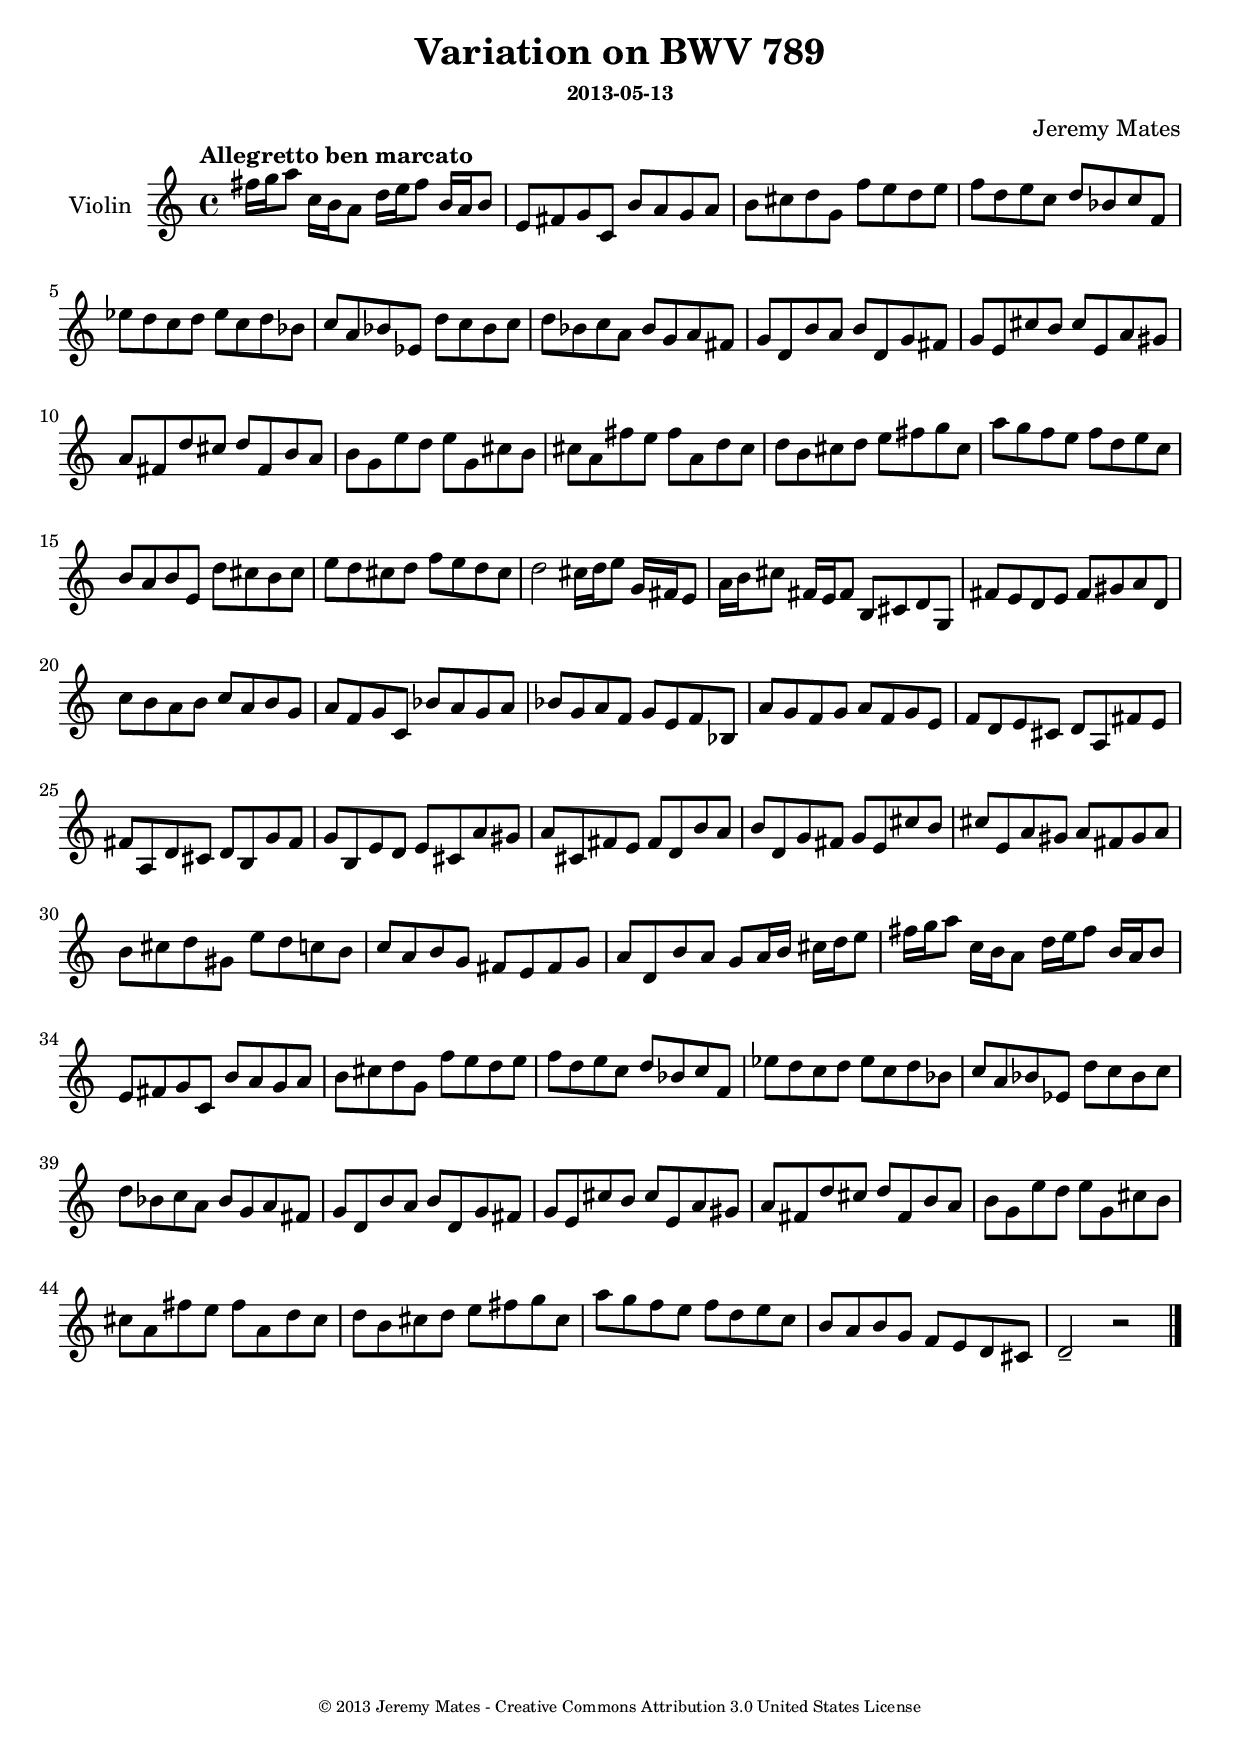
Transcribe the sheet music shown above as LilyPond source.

% LilyPond engraving system - http://www.lilypond.org/

\version "2.16.0"
\include "articulate.ly"
\header {
  title       = "Variation on BWV 789"
  subsubtitle = "2013-05-13"
  composer    = "Jeremy Mates"
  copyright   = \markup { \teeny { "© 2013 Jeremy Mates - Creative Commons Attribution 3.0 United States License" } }
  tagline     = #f
}

blackspots = \relative f'' {
  \accidentalStyle "piano"        % PORTABILITY comment out if lilypond < 2.16

  fis16 g a8 c,16 b a8  d16 e fis8 b,16 a b8
  e,8 fis g c,          b' a g a
  b8 cis d g,           f' e d e 
  f8 d e c              d bes c f, 

  ees'8 d c d        ees c d bes 
  c8 a bes ees,      d' c bes c 
  d8 bes c a         bes g a fis 
  g8 d b' a          b d, g fis 

  g8 e cis' b        cis e, a gis 
  a8 fis d' cis      d fis, b a 
  b8 g e' d          e g, cis b 
  cis8 a fis' e      fis a, d cis 

  d8 b cis d         e fis g cis, 
  a'8 g f e          f d e c 
  b8 a b e,          d' cis b cis
  e8 d cis d         f e d cis

  d2                        cis16 d e8 g,16 fis e8
  a16 b cis8 fis,16 e fis8  b, cis d g,
  fis'8 e d e               fis gis a d,
  c'8 b a b                 c a b g

  a8 f g c,          bes' a g a
  bes8 g a f         g e f bes,
  a'8 g f g          a f g e
  f8 d e cis         d a fis' e

  fis8 a, d cis      d b g' fis
  g8 b, e d          e cis a' gis
  a8 cis, fis e      fis d b' a
  b8 d, g fis        g e cis' b

  cis8 e, a gis      a fis gis a
  b8 cis d gis,      e' d c b
  c8 a b g           fis e fis g
  a8 d, b' a         g a16 b cis d e8

  fis16 g a8 c,16 b a8  d16 e fis8 b,16 a b8 
  e,8 fis g c,          b' a g a
  b8 cis d g,           f' e d e 
  f8 d e c              d bes c f, 

  ees'8 d c d        ees c d bes 
  c8 a bes ees,      d' c bes c 
  d8 bes c a         bes g a fis 
  g8 d b' a          b d, g fis 

  g8 e cis' b        cis e, a gis 
  a8 fis d' cis      d fis, b a 
  b8 g e' d          e g, cis b 
  cis8 a fis' e      fis a, d cis 

  d8 b cis d         e fis g cis, 
  a'8 g f e          f d e c 
  b8 a b g           f e d cis 
  d2--               r2

  \bar "|."
}

themusic = {
<<
  \new Staff = "subj" <<
     \set Staff.instrumentName = #"Violin"
     \set Staff.midiInstrument = #"violin"
     \set Score.tempoHideNote = ##t
     \tempo "Allegretto ben marcato" 4=94
     \blackspots
  >>
>>
}

\score {
  \themusic
  \layout { }
}
\score {
  \articulate \themusic
  \midi { }
}

% This work is licensed under the Creative Commons Attribution 3.0
% United States License. To view a copy of this license, visit
% http://creativecommons.org/licenses/by/3.0/us/ or send a letter to
% Creative Commons, 171 Second Street, Suite 300, San Francisco,
% California, 94105, USA.
